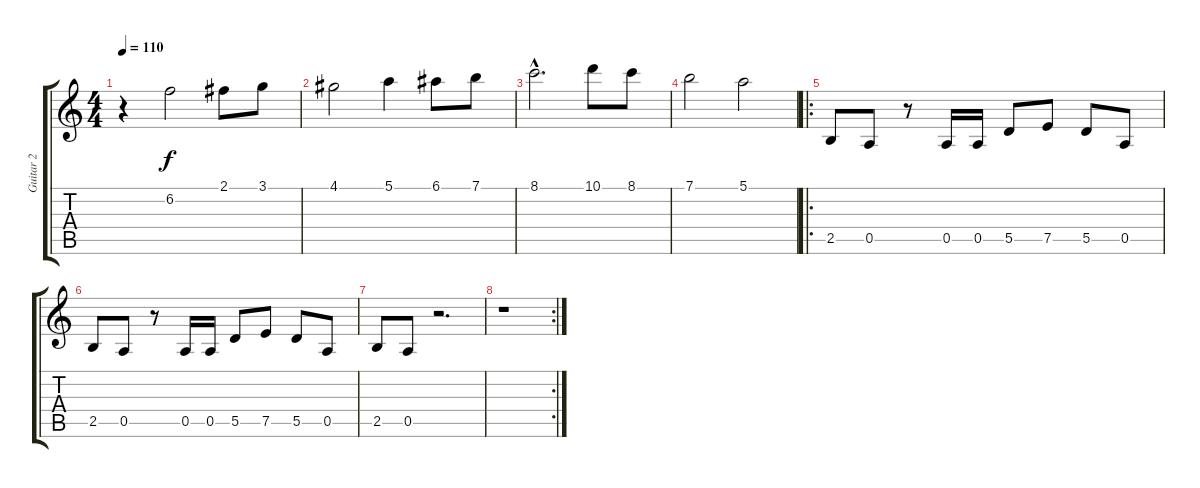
\track ("Guitar 2" "Guitar 2") {instrument electricguitarclean}
\staff {score tabs}
\tuning (E4 B3 G3 D3 A2 E2) {hide}
\ts (4 4)
\tempo 110
\clef g2
\ks c
r.4{dy f} 6.2.2 2.1.8 3.1.8 |
4.1.2 5.1.4 6.1.8 7.1.8 |
8.1{hac}.2{d} 10.1.8 8.1.8 |
7.1.2 5.1.2 |
\ro
2.5.8 0.5.8 r.8 0.5.16 0.5.16 5.5.8 7.5.8 5.5.8 0.5.8 |
2.5.8 0.5.8 r.8 0.5.16 0.5.16 5.5.8 7.5.8 5.5.8 0.5.8 |
2.5.8 0.5.8 r.2{d} |
\rc 2
r.1
